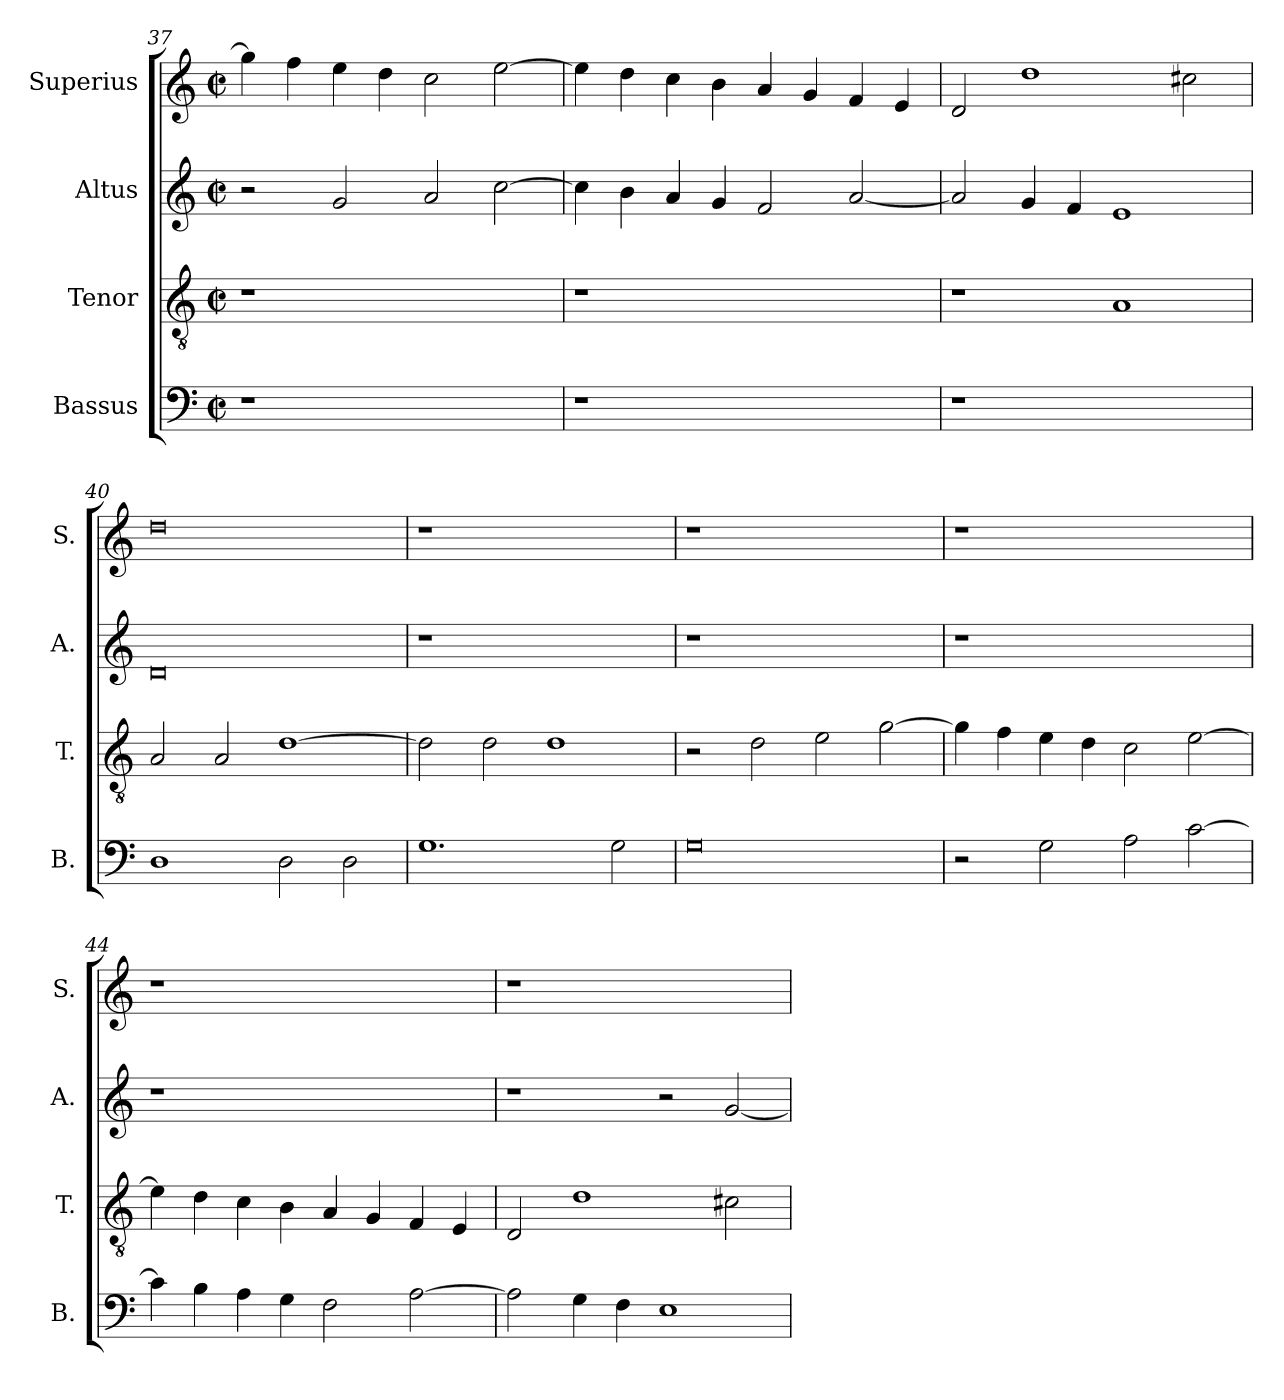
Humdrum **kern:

**kern	**kern	**kern	**kern
*part4	*part3	*part2	*part1
*staff4	*staff3	*staff2	*staff1
*I"Bassus	*I"Tenor	*I"Altus	*I"Superius
*I'B.	*I'T.	*I'A.	*I'S.
*clefF4	*clefGv2	*clefG2	*clefG2
*	*ITrd7c12	*	*
*k[]	*k[]	*k[]	*k[]
*C:	*C:	*C:	*C:
*M2/2	*M2/2	*M2/2	*M2/2
*met(c|)	*met(c|)	*met(c|)	*met(c|)
=37	=37	=37	=37
!LO:N:vis=1	!LO:N:vis=1	!	!
1r	1r	2r	4ggi\]
.	.	.	4ffi\
.	.	2gi/	4eei\
.	.	.	4ddi\
1ryy	1ryy	2ai/	2cci\
.	.	[>2cci\	[>2eei\
!!LO:LB:g=z
=38	=38	=38	=38
!LO:N:vis=1	!LO:N:vis=1	!	!
1r	1r	4cci\]	4eei\]
.	.	4bi\	4ddi\
.	.	4ai/	4cci\
.	.	4gi/	4bi\
1ryy	1ryy	2fi/	4ai/
.	.	.	4gi/
.	.	[<2ai/	4fi/
.	.	.	4ei/
=39	=39	=39	=39
!LO:N:vis=1	!	!	!
1r	1r	2ai/]	2di/
.	.	4gi/	1ddi
.	.	4fi/	.
1ryy	1AAi	1ei	.
.	.	.	2cc#Xi\
=40	=40	=40	=40
1Di	2AAi/	0di	0ddi
.	2AAi/	.	.
2Di\	[>1Di	.	.
2Di\	.	.	.
=41	=41	=41	=41
!	!	!LO:N:vis=1	!LO:N:vis=1
1.Gi	2Di\]	1r	1r
.	2Di\	.	.
.	1Di	1ryy	1ryy
2Gi\	.	.	.
=42	=42	=42	=42
!	!	!LO:N:vis=1	!LO:N:vis=1
0Gi	2r	1r	1r
.	2Di\	.	.
.	2Ei\	1ryy	1ryy
.	[>2Gi\	.	.
!!LO:PB:g=z
=43	=43	=43	=43
!	!	!LO:N:vis=1	!LO:N:vis=1
2r	4Gi\]	1r	1r
.	4Fi\	.	.
2Gi\	4Ei\	.	.
.	4Di\	.	.
2Ai\	2Ci\	1ryy	1ryy
[>2ci\	[>2Ei\	.	.
=44	=44	=44	=44
!	!	!LO:N:vis=1	!LO:N:vis=1
4ci\]	4Ei\]	1r	1r
4Bi\	4Di\	.	.
4Ai\	4Ci\	.	.
4Gi\	4BBi\	.	.
2Fi\	4AAi/	1ryy	1ryy
.	4GGi/	.	.
[>2Ai\	4FFi/	.	.
.	4EEi/	.	.
=45	=45	=45	=45
!	!	!	!LO:N:vis=1
2Ai\]	2DDi/	1r	1r
4Gi\	1Di	.	.
4Fi\	.	.	.
1Ei	.	2r	1ryy
.	2C#Xi\	[<2gi/	.
=	=	=	=
*-	*-	*-	*-
